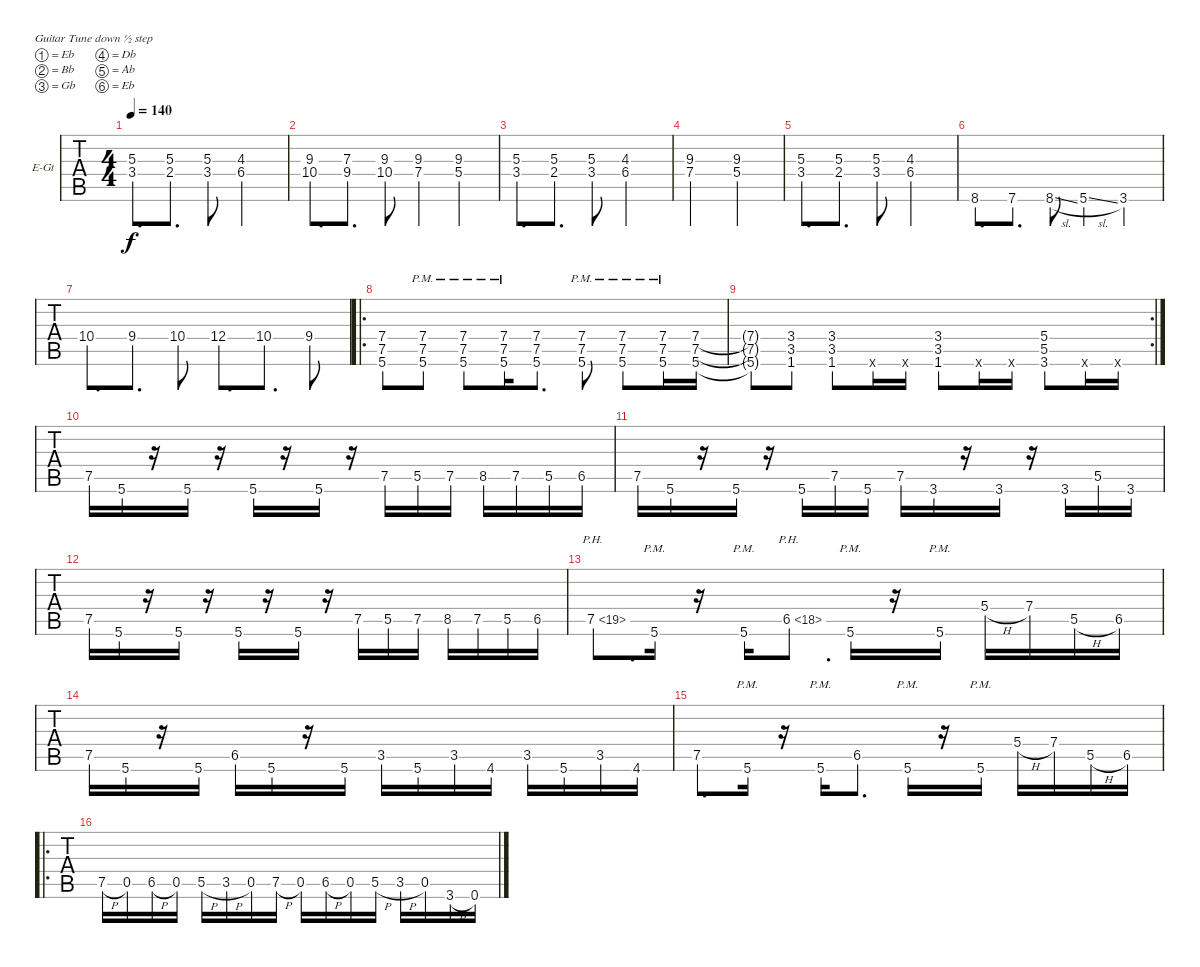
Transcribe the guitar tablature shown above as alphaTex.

\bracketExtendMode groupsimilarinstruments
\firstSystemTrackNameOrientation horizontal
\otherSystemsTrackNameOrientation horizontal
\track ("Tim" "E-Gt") {instrument distortionguitar}
\staff {tabs}
\tuning (Eb4 Bb3 Gb3 Db3 Ab2 Eb2)
\ts (4 4)
\tempo 140
\clef g2
\ks c
(5.3 3.4).8{d dy f} (5.3 2.4).8{d} (5.3 3.4).8 (4.3 6.4).2 |
(9.3 10.4).8{d} (7.3 9.4).8{d} (9.3 10.4).8 (9.3 7.4).4 (9.3 5.4).4 |
(5.3 3.4).8{d} (5.3 2.4).8{d} (5.3 3.4).8 (4.3 6.4).2 |
(9.3 7.4).2 (9.3 5.4).2 |
(5.3 3.4).8{d} (5.3 2.4).8{d} (5.3 3.4).8 (4.3 6.4).2 |
8.6.8{d} 7.6.8{d} 8.6{sl}.8 5.6{sl}.4 3.6.4 |
10.4.8{d} 9.4.8{d} 10.4.8 12.4.8{d} 10.4.8{d} 9.4.8 |
\ro
(7.4 7.5 5.6).8 (7.4{pm} 7.5 5.6).8 (7.4{pm} 7.5 5.6).8 (7.4{pm} 7.5 5.6).16 (7.4 7.5 5.6).8{d} (7.4 7.5 5.6{pm}).8 (7.4 7.5 5.6{pm}).8 (7.4 7.5 5.6{pm}).16 (7.4 7.5 5.6).16 |
\rc 2
(7.4{t} 7.5{t} 5.6{t}).8 (3.4 3.5 1.6).8 (3.4 3.5 1.6).8 0.6{x}.16 0.6{x}.16 (3.4 3.5 1.6).8 0.6{x}.16 0.6{x}.16 (5.4 5.5 3.6).8 0.6{x}.16 0.6{x}.16 |
7.5.16 5.6.16 r.16 5.6.16 r.16 5.6.16 r.16 5.6.16 r.16 7.5.16 5.5.16 7.5.16 8.5.16 7.5.16 5.5.16 6.5.16 |
7.5.16 5.6.16 r.16 5.6.16 r.16 5.6.16 7.5.16 5.6.16 7.5.16 3.6.16 r.16 3.6.16 r.16 3.6.16 5.5.16 3.6.16 |
7.5.16 5.6.16 r.16 5.6.16 r.16 5.6.16 r.16 5.6.16 r.16 7.5.16 5.5.16 7.5.16 8.5.16 7.5.16 5.5.16 6.5.16 |
7.5{ph 12}.8{d} 5.6{pm}.16 r.16 5.6{pm}.16 6.5{ph 12}.8{d} 5.6{pm}.16 r.16 5.6{pm}.16 5.4{h}.16 7.4.16 5.5{h}.16 6.5.16 |
7.5.16 5.6.16 r.16 5.6.16 6.5.16 5.6.16 r.16 5.6.16 3.5.16 5.6.16 3.5.16 4.6.16 3.5.16 5.6.16 3.5.16 4.6.16 |
7.5.8{d} 5.6{pm}.16 r.16 5.6{pm}.16 6.5.8{d} 5.6{pm}.16 r.16 5.6{pm}.16 5.4{h}.16 7.4.16 5.5{h}.16 6.5.16 |
\ro
7.5{h}.16 0.5.16 6.5{h}.16 0.5.16 5.5{h}.16 3.5{h}.16 0.5.16 7.5{h}.16 0.5.16 6.5{h}.16 0.5.16 5.5{h}.16 3.5{h}.16 0.5.16 3.6{h}.16 0.6.16
